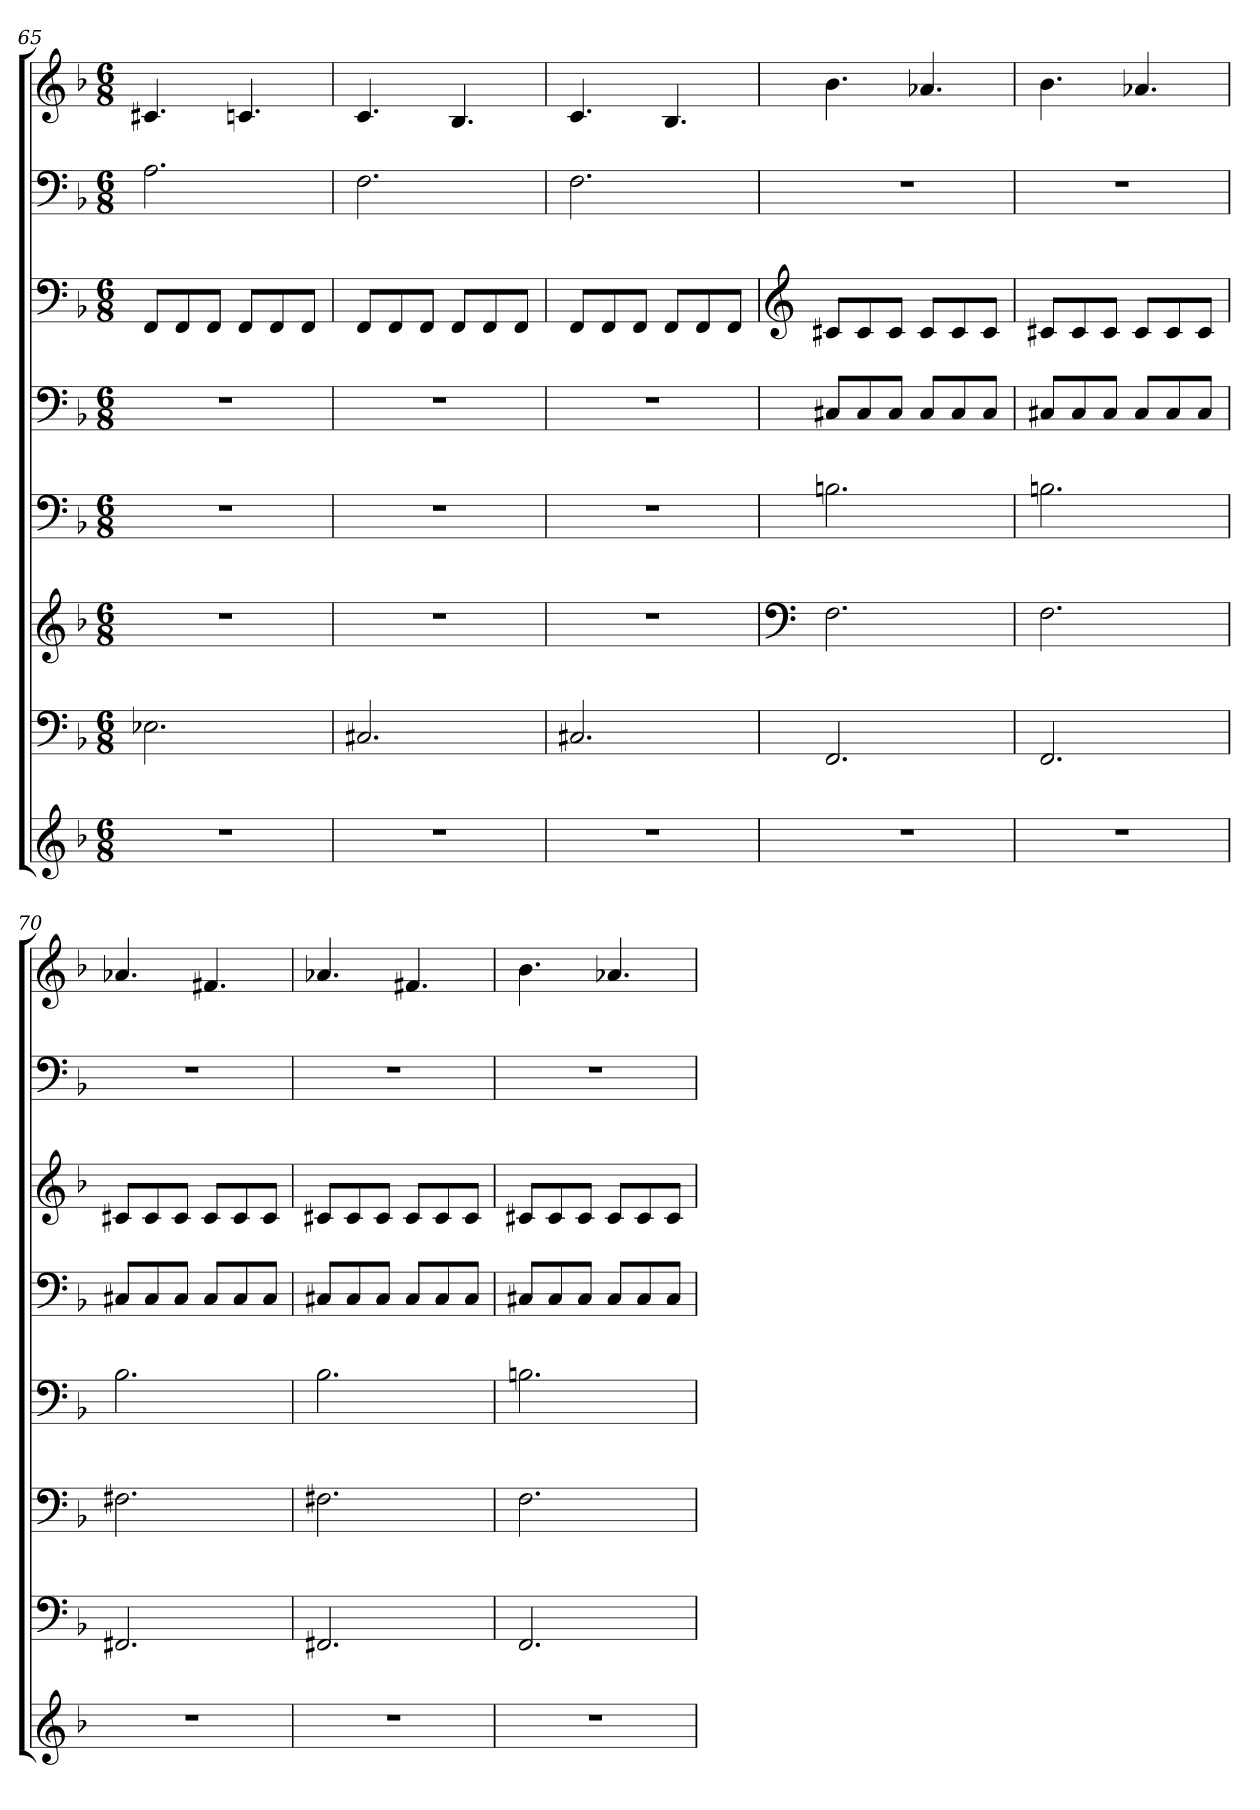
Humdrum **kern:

**kern	**kern	**kern	**kern	**kern	**kern	**kern	**kern
*part5	*part5	*part4	*part4	*part3	*part3	*part2	*part1
*staff8	*staff7	*staff6	*staff5	*staff4	*staff3	*staff2	*staff1
*clefG2	*clefF4	*clefG2	*clefF4	*clefF4	*clefF4	*clefF4	*clefG2
*k[b-]	*k[b-]	*k[b-]	*k[b-]	*k[b-]	*k[b-]	*k[b-]	*k[b-]
*M6/8	*M6/8	*M6/8	*M6/8	*M6/8	*M6/8	*M6/8	*M6/8
=65	=65	=65	=65	=65	=65	=65	=65
2.r	2.E-X\	2.r	2.r	2.r	8FF/L	2.A\	4.c#X/
.	.	.	.	.	8FF/	.	.
.	.	.	.	.	8FF/J	.	.
.	.	.	.	.	8FF/L	.	4.cn/
.	.	.	.	.	8FF/	.	.
.	.	.	.	.	8FF/J	.	.
!!LO:PB:g=z
=66	=66	=66	=66	=66	=66	=66	=66
*	*	*	*	*	*	*	*MM121
2.r	2.C#X/	2.r	2.r	2.r	8FF/L	2.F\	4.c/
.	.	.	.	.	8FF/	.	.
.	.	.	.	.	8FF/J	.	.
.	.	.	.	.	8FF/L	.	4.B-/
.	.	.	.	.	8FF/	.	.
.	.	.	.	.	8FF/J	.	.
=67	=67	=67	=67	=67	=67	=67	=67
2.r	2.C#X/	2.r	2.r	2.r	8FF/L	2.F\	4.c/
.	.	.	.	.	8FF/	.	.
.	.	.	.	.	8FF/J	.	.
.	.	.	.	.	8FF/L	.	4.B-/
.	.	.	.	.	8FF/	.	.
.	.	.	.	.	8FF/J	.	.
=68	=68	=68	=68	=68	=68	=68	=68
*	*	*clefF4	*	*	*clefG2	*	*
*	*	*	*	*	*	*	*MM121
2.r	2.FF/	2.F\	2.Bn\	8C#X/L	8c#X/L	2.r	4.b-\
.	.	.	.	8C#/	8c#/	.	.
.	.	.	.	8C#/J	8c#/J	.	.
.	.	.	.	8C#/L	8c#/L	.	4.a-X/
.	.	.	.	8C#/	8c#/	.	.
.	.	.	.	8C#/J	8c#/J	.	.
=69	=69	=69	=69	=69	=69	=69	=69
2.r	2.FF/	2.F\	2.Bn\	8C#X/L	8c#X/L	2.r	4.b-\
.	.	.	.	8C#/	8c#/	.	.
.	.	.	.	8C#/J	8c#/J	.	.
.	.	.	.	8C#/L	8c#/L	.	4.a-X/
.	.	.	.	8C#/	8c#/	.	.
.	.	.	.	8C#/J	8c#/J	.	.
!!LO:PB:g=z
=70	=70	=70	=70	=70	=70	=70	=70
*	*	*	*	*	*	*	*MM121
2.r	2.FF#X/	2.F#X\	2.B-\	8C#X/L	8c#X/L	2.r	4.a-X/
.	.	.	.	8C#/	8c#/	.	.
.	.	.	.	8C#/J	8c#/J	.	.
.	.	.	.	8C#/L	8c#/L	.	4.f#X/
.	.	.	.	8C#/	8c#/	.	.
.	.	.	.	8C#/J	8c#/J	.	.
=71	=71	=71	=71	=71	=71	=71	=71
2.r	2.FF#X/	2.F#X\	2.B-\	8C#X/L	8c#X/L	2.r	4.a-X/
.	.	.	.	8C#/	8c#/	.	.
.	.	.	.	8C#/J	8c#/J	.	.
.	.	.	.	8C#/L	8c#/L	.	4.f#X/
.	.	.	.	8C#/	8c#/	.	.
.	.	.	.	8C#/J	8c#/J	.	.
=72	=72	=72	=72	=72	=72	=72	=72
*	*	*	*	*	*	*	*MM121
2.r	2.FF/	2.F\	2.Bn\	8C#X/L	8c#X/L	2.r	4.b-\
.	.	.	.	8C#/	8c#/	.	.
.	.	.	.	8C#/J	8c#/J	.	.
.	.	.	.	8C#/L	8c#/L	.	4.a-X/
.	.	.	.	8C#/	8c#/	.	.
.	.	.	.	8C#/J	8c#/J	.	.
=	=	=	=	=	=	=	=
*-	*-	*-	*-	*-	*-	*-	*-
